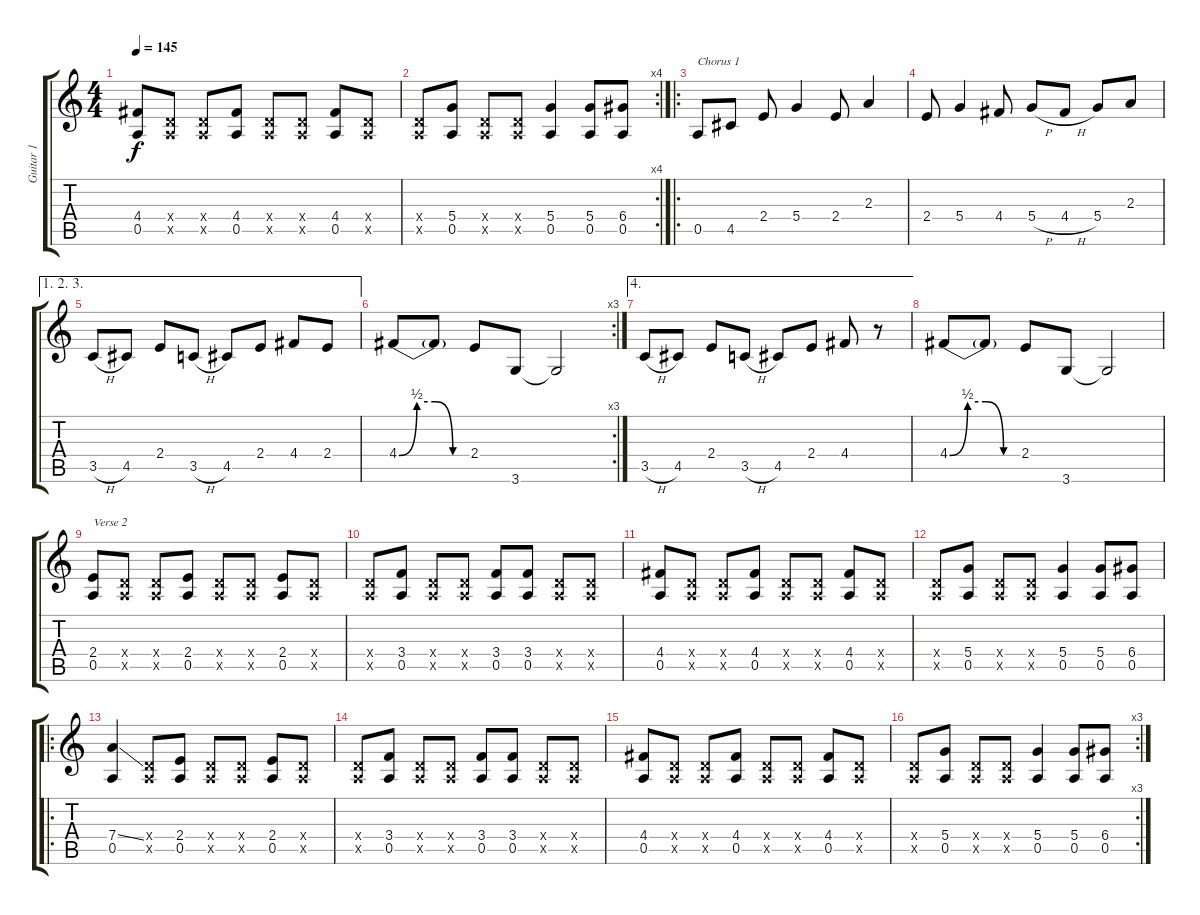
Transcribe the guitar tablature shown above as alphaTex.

\track ("Guitar 1" "Guitar 1") {instrument overdrivenguitar}
\staff {score tabs}
\tuning (E4 B3 G3 D3 A2 E2) {hide}
\ts (4 4)
\tempo 145
\clef g2
\ks c
(4.4 0.5).8{dy f} (0.4{x} 0.5{x}).8 (0.4{x} 0.5{x}).8 (4.4 0.5).8 (0.4{x} 0.5{x}).8 (0.4{x} 0.5{x}).8 (4.4 0.5).8 (0.4{x} 0.5{x}).8 |
\rc 4
(0.4{x} 0.5{x}).8 (5.4 0.5).8 (0.4{x} 0.5{x}).8 (0.4{x} 0.5{x}).8 (5.4 0.5).4 (5.4 0.5).8 (6.4 0.5).8 |
\ro
0.5.8{txt "Chorus 1"} 4.5.8 2.4.8 5.4.4 2.4.8 2.3.4 |
2.4.8 5.4.4 4.4.8 5.4{h}.8 4.4{h}.8 5.4.8 2.3.8 |
\ae (1 2 3)
3.5{h}.8 4.5.8 2.4.8 3.5{h}.8 4.5.8 2.4.8 4.4.8 2.4.8 |
\rc 3
4.4{be (custom 0 0 15 2 30 2 45 0 60 0)}.8 4.4{t}.8 2.4.8 3.6.8 3.6{t}.2 |
\ae 4
3.5{h}.8 4.5.8 2.4.8 3.5{h}.8 4.5.8 2.4.8 4.4.8 r.8 |
4.4{be (custom 0 0 15 2 30 2 45 0 60 0)}.8 4.4{t}.8 2.4.8 3.6.8 3.6{t}.2 |
(2.4 0.5).8{txt "Verse 2"} (0.4{x} 0.5{x}).8 (0.4{x} 0.5{x}).8 (2.4 0.5).8 (0.4{x} 0.5{x}).8 (0.4{x} 0.5{x}).8 (2.4 0.5).8 (0.4{x} 0.5{x}).8 |
(0.4{x} 0.5{x}).8 (3.4 0.5).8 (0.4{x} 0.5{x}).8 (0.4{x} 0.5{x}).8 (3.4 0.5).8 (3.4 0.5).8 (0.4{x} 0.5{x}).8 (0.4{x} 0.5{x}).8 |
(4.4 0.5).8 (0.4{x} 0.5{x}).8 (0.4{x} 0.5{x}).8 (4.4 0.5).8 (0.4{x} 0.5{x}).8 (0.4{x} 0.5{x}).8 (4.4 0.5).8 (0.4{x} 0.5{x}).8 |
(0.4{x} 0.5{x}).8 (5.4 0.5).8 (0.4{x} 0.5{x}).8 (0.4{x} 0.5{x}).8 (5.4 0.5).4 (5.4 0.5).8 (6.4 0.5).8 |
\ro
(7.4{ss} 0.5).4 (0.4{x} 0.5{x}).8 (2.4 0.5).8 (0.4{x} 0.5{x}).8 (0.4{x} 0.5{x}).8 (2.4 0.5).8 (0.4{x} 0.5{x}).8 |
(0.4{x} 0.5{x}).8 (3.4 0.5).8 (0.4{x} 0.5{x}).8 (0.4{x} 0.5{x}).8 (3.4 0.5).8 (3.4 0.5).8 (0.4{x} 0.5{x}).8 (0.4{x} 0.5{x}).8 |
(4.4 0.5).8 (0.4{x} 0.5{x}).8 (0.4{x} 0.5{x}).8 (4.4 0.5).8 (0.4{x} 0.5{x}).8 (0.4{x} 0.5{x}).8 (4.4 0.5).8 (0.4{x} 0.5{x}).8 |
\rc 3
(0.4{x} 0.5{x}).8 (5.4 0.5).8 (0.4{x} 0.5{x}).8 (0.4{x} 0.5{x}).8 (5.4 0.5).4 (5.4 0.5).8 (6.4 0.5).8
